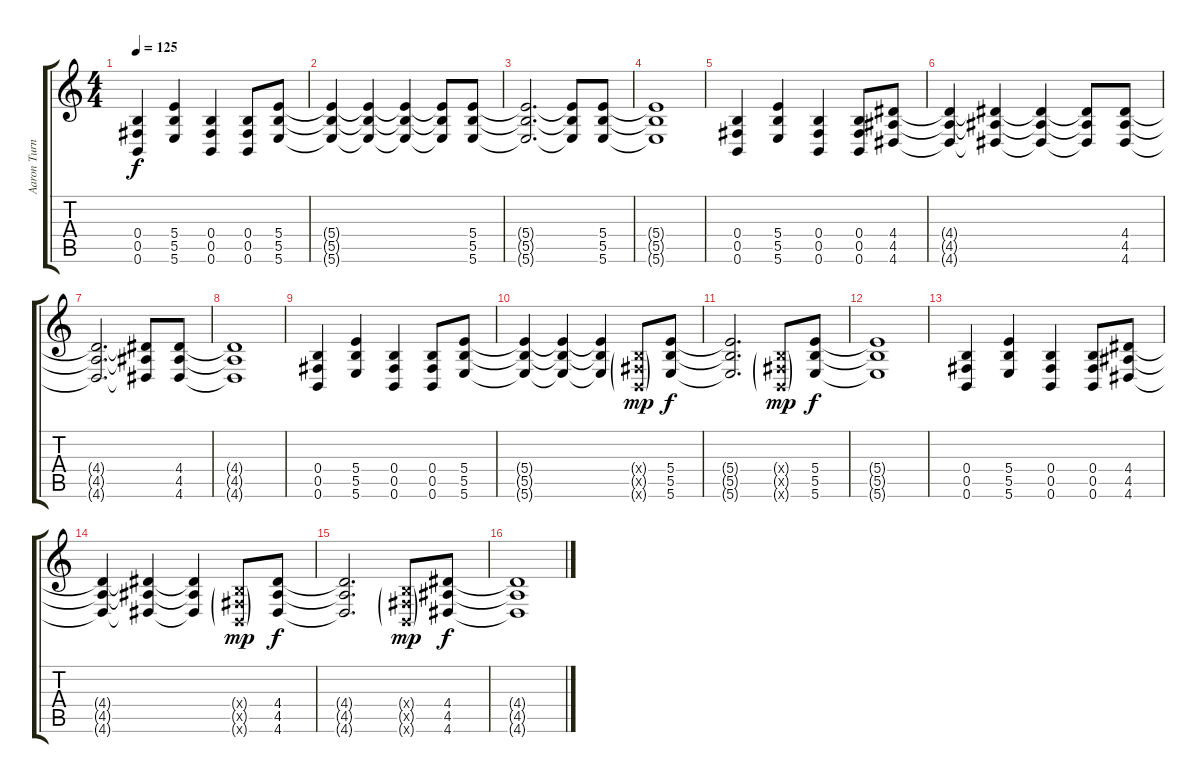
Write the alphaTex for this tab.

\track ("Aaron Turner Dist" "Aaron Turn") {instrument distortionguitar}
\staff {score tabs}
\tuning (Db4 Ab3 E3 B2 Gb2 B1) {hide}
\ts (4 4)
\tempo 125
\clef g2
\ks c
(0.4 0.5 0.6).4{dy f} (5.4 5.5 5.6).4 (0.4 0.5 0.6).4 (0.4 0.5 0.6).8 (5.4 5.5 5.6).8 |
(5.4{t} 5.5{t} 5.6{t}).4 (5.4{t} 5.5{t} 5.6{t}).4 (5.4{t} 5.5{t} 5.6{t}).4 (5.4{t} 5.5{t} 5.6{t}).8 (5.4 5.5 5.6).8 |
(5.4{t} 5.5{t} 5.6{t}).2{d} (5.4{t} 5.5{t} 5.6{t}).8 (5.4 5.5 5.6).8 |
(5.4{t} 5.5{t} 5.6{t}).1 |
(0.4 0.5 0.6).4 (5.4 5.5 5.6).4 (0.4 0.5 0.6).4 (0.4 0.5 0.6).8 (4.4 4.5 4.6).8 |
(4.4{t} 4.5{t} 4.6{t}).4 (4.4{t} 4.5{t} 4.6{t}).4 (4.4{t} 4.5{t} 4.6{t}).4 (4.4{t} 4.5{t} 4.6{t}).8 (4.4 4.5 4.6).8 |
(4.4{t} 4.5{t} 4.6{t}).2{d} (4.4{t} 4.5{t} 4.6{t}).8 (4.4 4.5 4.6).8 |
(4.4{t} 4.5{t} 4.6{t}).1 |
(0.4 0.5 0.6).4 (5.4 5.5 5.6).4 (0.4 0.5 0.6).4 (0.4 0.5 0.6).8 (5.4 5.5 5.6).8 |
(5.4{t} 5.5{t} 5.6{t}).4 (5.4{t} 5.5{t} 5.6{t}).4 (5.4{t} 5.5{t} 5.6{t}).4 (0.4{g x} 0.5{g x} 0.6{g x}).8{dy mp} (5.4 5.5 5.6).8{dy f} |
(5.4{t} 5.5{t} 5.6{t}).2{d} (0.4{g x} 0.5{g x} 0.6{g x}).8{dy mp} (5.4 5.5 5.6).8{dy f} |
(5.4{t} 5.5{t} 5.6{t}).1 |
(0.4 0.5 0.6).4 (5.4 5.5 5.6).4 (0.4 0.5 0.6).4 (0.4 0.5 0.6).8 (4.4 4.5 4.6).8 |
(4.4{t} 4.5{t} 4.6{t}).4 (4.4{t} 4.5{t} 4.6{t}).4 (4.4{t} 4.5{t} 4.6{t}).4 (0.4{g x} 0.5{g x} 0.6{g x}).8{dy mp} (4.4 4.5 4.6).8{dy f} |
(4.4{t} 4.5{t} 4.6{t}).2{d} (0.4{g x} 0.5{g x} 0.6{g x}).8{dy mp} (4.4 4.5 4.6).8{dy f} |
(4.4{t} 4.5{t} 4.6{t}).1
